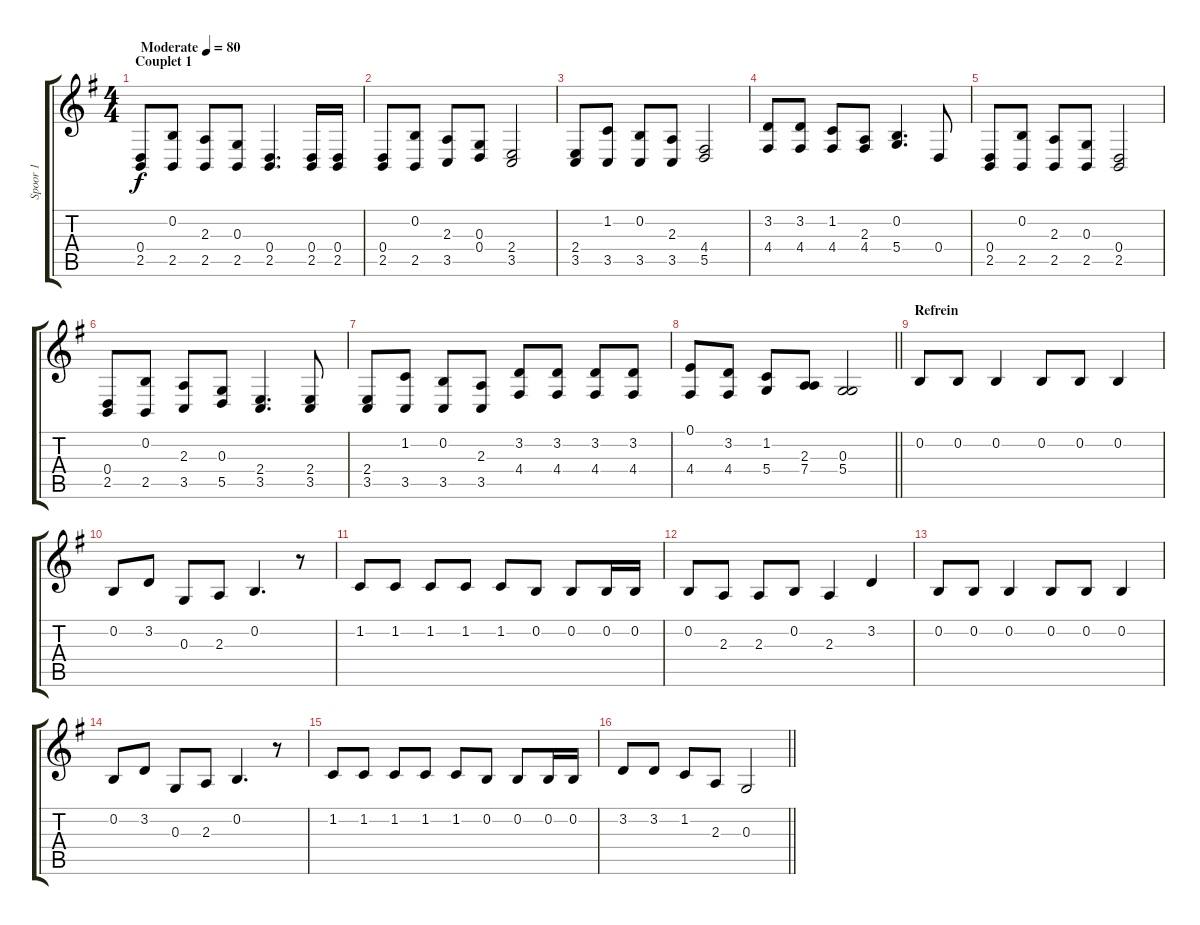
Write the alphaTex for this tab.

\track ("Spoor 1" "Spoor 1") {instrument viola}
\staff {score tabs}
\tuning (E4 B3 G3 D3 A2 E2) {hide}
\ts (4 4)
\section ("" "Couplet 1")
\tempo (80 "Moderate")
\clef g2
\ks g
(0.4 2.5).8{dy f instrument viola} (0.2 2.5).8 (2.3 2.5).8 (0.3 2.5).8 (0.4 2.5).4{d} (0.4 2.5).16 (0.4 2.5).16 |
(0.4 2.5).8 (0.2 2.5).8 (2.3 3.5).8 (0.3 0.4).8 (2.4 3.5).2 |
(2.4 3.5).8 (1.2 3.5).8 (0.2 3.5).8 (2.3 3.5).8 (4.4 5.5).2 |
(3.2 4.4).8 (3.2 4.4).8 (1.2 4.4).8 (2.3 4.4).8 (0.2 5.4).4{d} 0.4.8 |
(0.4 2.5).8 (0.2 2.5).8 (2.3 2.5).8 (0.3 2.5).8 (0.4 2.5).2 |
(0.4 2.5).8 (0.2 2.5).8 (2.3 3.5).8 (0.3 5.5).8 (2.4 3.5).4{d} (2.4 3.5).8 |
(2.4 3.5).8 (1.2 3.5).8 (0.2 3.5).8 (2.3 3.5).8 (3.2 4.4).8 (3.2 4.4).8 (3.2 4.4).8 (3.2 4.4).8 |
\barLineRight lightlight
(0.1 4.4).8 (3.2 4.4).8 (1.2 5.4).8 (2.3 7.4).8 (0.3 5.4).2 |
\section ("" "Refrein")
0.2.8 0.2.8 0.2.4 0.2.8 0.2.8 0.2.4 |
0.2.8 3.2.8 0.3.8 2.3.8 0.2.4{d} r.8 |
1.2.8 1.2.8 1.2.8 1.2.8 1.2.8 0.2.8 0.2.8 0.2.16 0.2.16 |
0.2.8 2.3.8 2.3.8 0.2.8 2.3.4 3.2.4 |
0.2.8 0.2.8 0.2.4 0.2.8 0.2.8 0.2.4 |
0.2.8 3.2.8 0.3.8 2.3.8 0.2.4{d} r.8 |
1.2.8 1.2.8 1.2.8 1.2.8 1.2.8 0.2.8 0.2.8 0.2.16 0.2.16 |
\barLineRight lightlight
3.2.8 3.2.8 1.2.8 2.3.8 0.3.2
